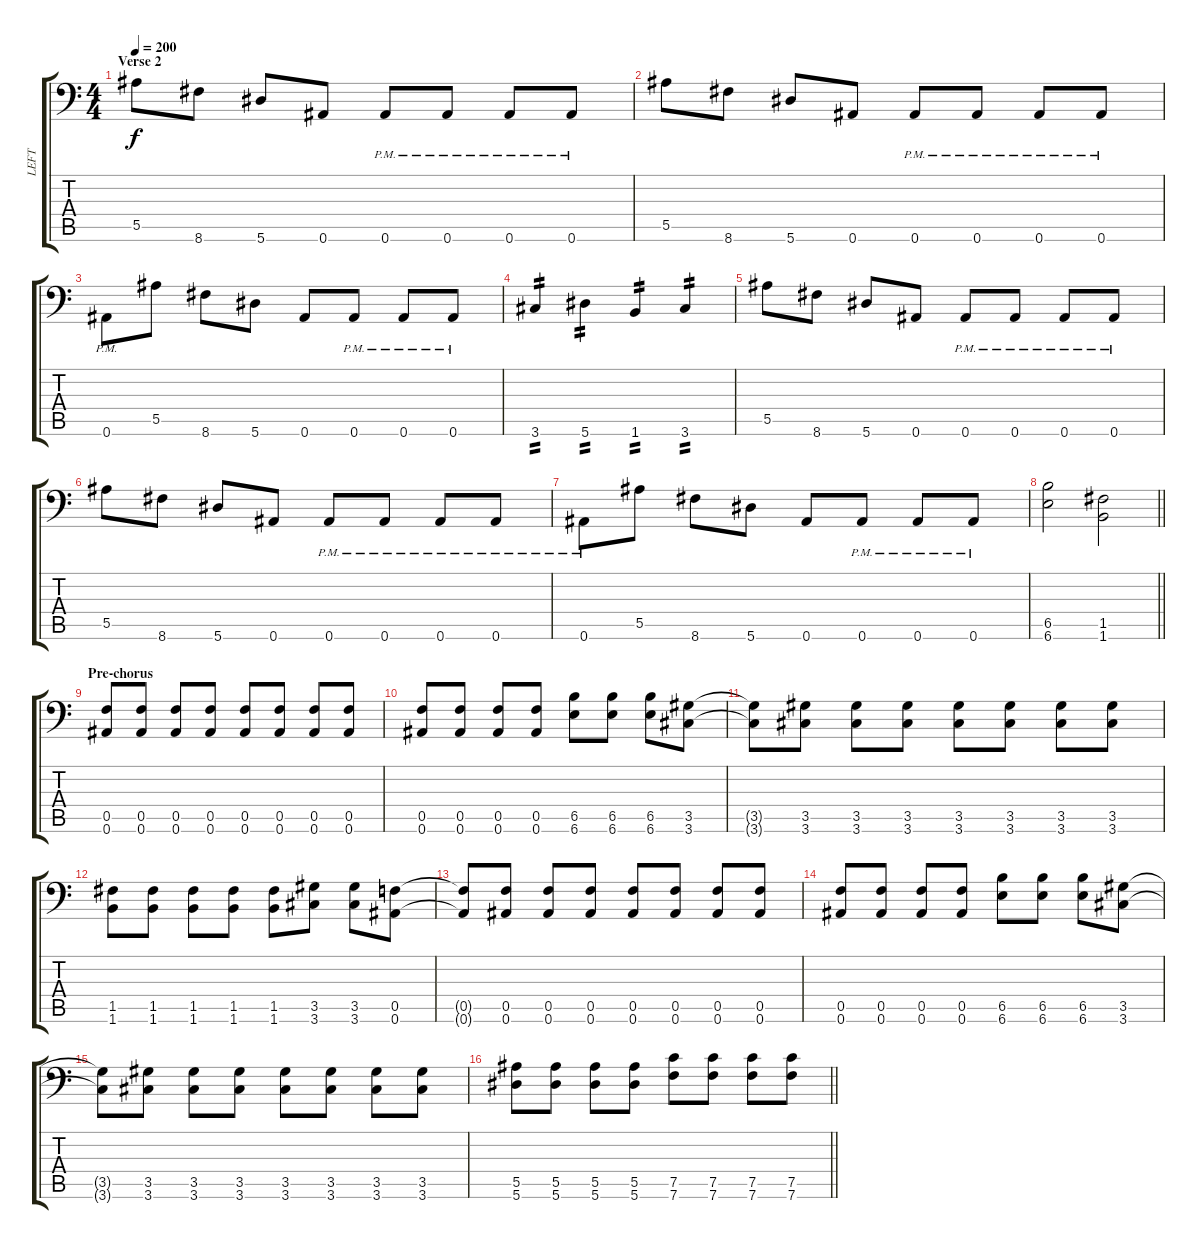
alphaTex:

\track ("LEFT" "LEFT") {instrument overdrivenguitar}
\staff {score tabs}
\tuning (C4 G3 Eb3 Bb2 F2 Bb1) {hide}
\ts (4 4)
\section ("" "Verse 2")
\tempo 200
\clef f4
\ks c
5.5.8{dy f} 8.6.8 5.6.8 0.6.8 0.6{pm}.8 0.6{pm}.8 0.6{pm}.8 0.6{pm}.8 |
5.5.8 8.6.8 5.6.8 0.6.8 0.6{pm}.8 0.6{pm}.8 0.6{pm}.8 0.6{pm}.8 |
0.6{pm}.8 5.5.8 8.6.8 5.6.8 0.6.8 0.6{pm}.8 0.6{pm}.8 0.6{pm}.8 |
3.6.4{tp 2} 5.6.4{tp 2} 1.6.4{tp 2} 3.6.4{tp 2} |
5.5.8 8.6.8 5.6.8 0.6.8 0.6{pm}.8 0.6{pm}.8 0.6{pm}.8 0.6{pm}.8 |
5.5.8 8.6.8 5.6.8 0.6.8 0.6{pm}.8 0.6{pm}.8 0.6{pm}.8 0.6{pm}.8 |
0.6{pm}.8 5.5.8 8.6.8 5.6.8 0.6.8 0.6{pm}.8 0.6{pm}.8 0.6{pm}.8 |
\barLineRight lightlight
(6.5 6.6).2 (1.5 1.6).2 |
\section ("" "Pre-chorus")
(0.5 0.6).8 (0.5 0.6).8 (0.5 0.6).8 (0.5 0.6).8 (0.5 0.6).8 (0.5 0.6).8 (0.5 0.6).8 (0.5 0.6).8 |
(0.5 0.6).8 (0.5 0.6).8 (0.5 0.6).8 (0.5 0.6).8 (6.5 6.6).8 (6.5 6.6).8 (6.5 6.6).8 (3.5 3.6).8 |
(3.5{t} 3.6{t}).8 (3.5 3.6).8 (3.5 3.6).8 (3.5 3.6).8 (3.5 3.6).8 (3.5 3.6).8 (3.5 3.6).8 (3.5 3.6).8 |
(1.5 1.6).8 (1.5 1.6).8 (1.5 1.6).8 (1.5 1.6).8 (1.5 1.6).8 (3.5 3.6).8 (3.5 3.6).8 (0.5 0.6).8 |
(0.5{t} 0.6{t}).8 (0.5 0.6).8 (0.5 0.6).8 (0.5 0.6).8 (0.5 0.6).8 (0.5 0.6).8 (0.5 0.6).8 (0.5 0.6).8 |
(0.5 0.6).8 (0.5 0.6).8 (0.5 0.6).8 (0.5 0.6).8 (6.5 6.6).8 (6.5 6.6).8 (6.5 6.6).8 (3.5 3.6).8 |
(3.5{t} 3.6{t}).8 (3.5 3.6).8 (3.5 3.6).8 (3.5 3.6).8 (3.5 3.6).8 (3.5 3.6).8 (3.5 3.6).8 (3.5 3.6).8 |
\barLineRight lightlight
(5.5 5.6).8 (5.5 5.6).8 (5.5 5.6).8 (5.5 5.6).8 (7.5 7.6).8 (7.5 7.6).8 (7.5 7.6).8 (7.5 7.6).8
